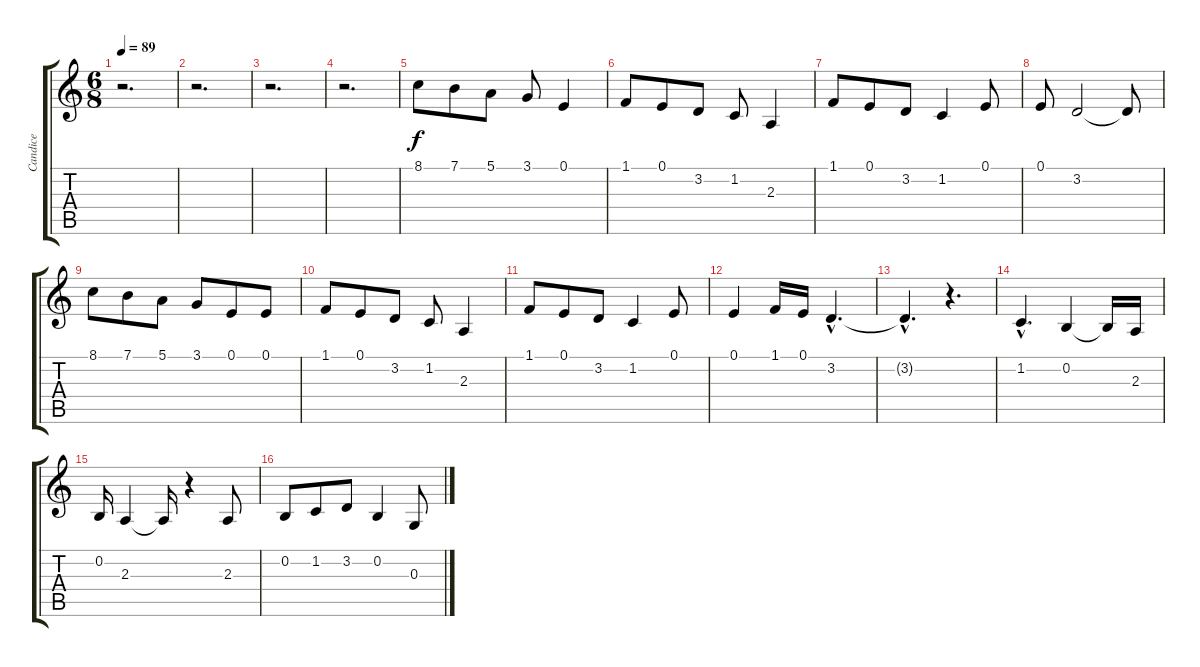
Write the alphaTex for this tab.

\track ("Candice" "Candice") {instrument oboe}
\staff {score tabs}
\tuning (E4 B3 G3 D3 A2 E2) {hide}
\ts (6 8)
\tempo 89
\clef g2
\ks c
r.2{d dy f} |
r.2{d} |
r.2{d} |
r.2{d} |
8.1.8 7.1.8 5.1.8 3.1.8 0.1.4 |
1.1.8 0.1.8 3.2.8 1.2.8 2.3.4 |
1.1.8 0.1.8 3.2.8 1.2.4 0.1.8 |
0.1.8 3.2.2 3.2{t}.8 |
8.1.8 7.1.8 5.1.8 3.1.8 0.1.8 0.1.8 |
1.1.8 0.1.8 3.2.8 1.2.8 2.3.4 |
1.1.8 0.1.8 3.2.8 1.2.4 0.1.8 |
0.1.4 1.1.16 0.1.16 3.2{hac}.4{d} |
3.2{hac t}.4{d} r.4{d} |
1.2{hac}.4{d} 0.2.4 0.2{t}.16 2.3.16 |
0.2.16 2.3.4 2.3{t}.16 r.4 2.3.8 |
0.2.8 1.2.8 3.2.8 0.2.4 0.3.8
